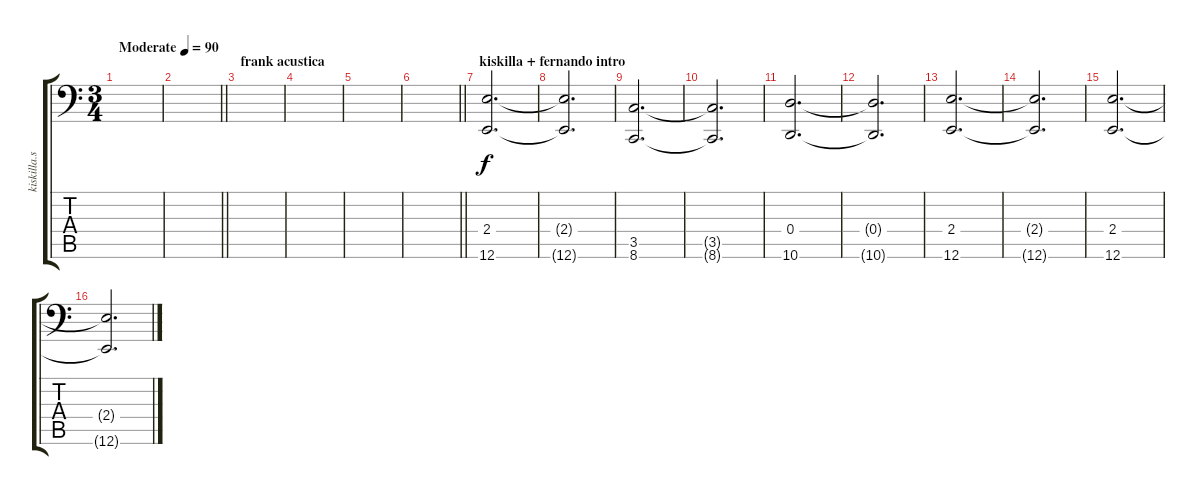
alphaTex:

\track ("kiskilla.strings" "kiskilla.s") {instrument stringensemble2}
\staff {score tabs}
\tuning (E4 B3 G3 D3 A2 E1) {hide}
\ts (3 4)
\tempo (90 "Moderate")
\clef f4
\ks c
|
\barLineRight lightlight
|
\section ("" "frank acustica")
|
|
|
\barLineRight lightlight
|
\section ("" "kiskilla + fernando intro")
(2.4 12.6).2{d} |
(2.4{t} 12.6{t}).2{d} |
(3.5 8.6).2{d} |
(3.5{t} 8.6{t}).2{d} |
(0.4 10.6).2{d} |
(0.4{t} 10.6{t}).2{d} |
(2.4 12.6).2{d} |
(2.4{t} 12.6{t}).2{d} |
(2.4 12.6).2{d} |
(2.4{t} 12.6{t}).2{d}
